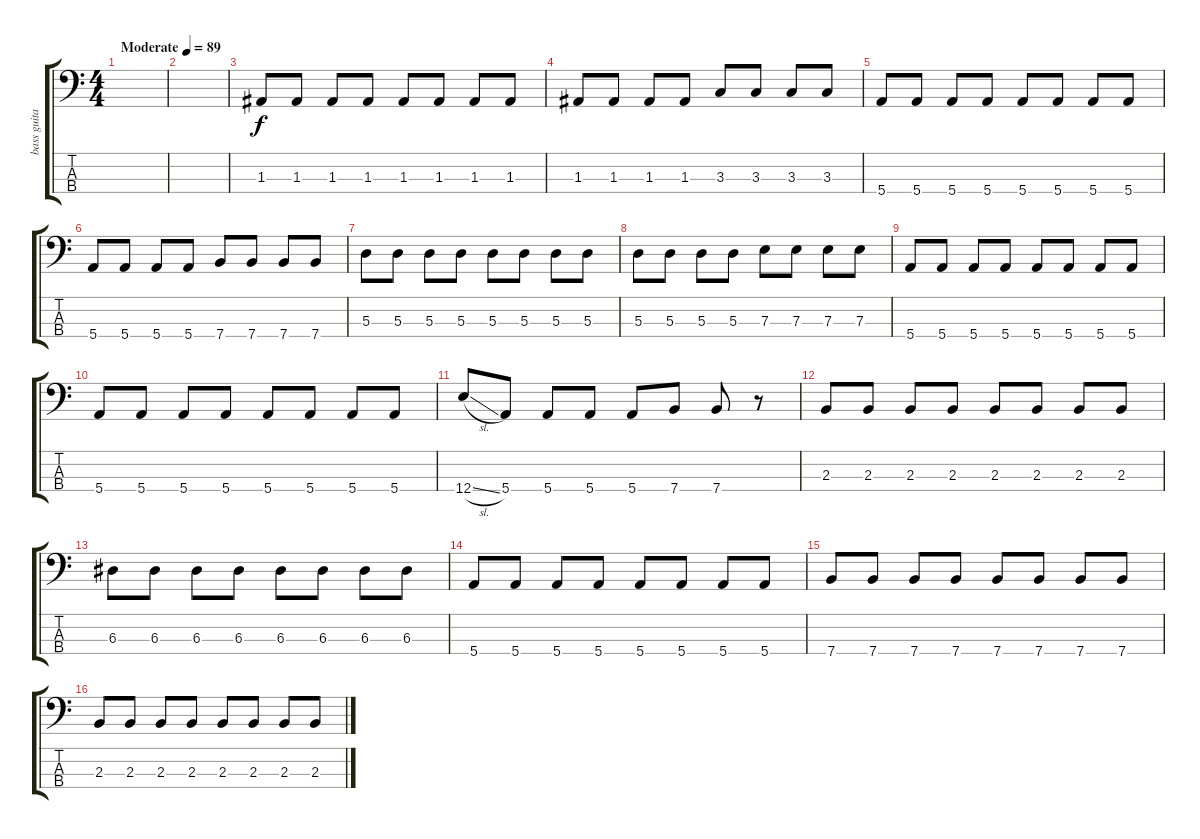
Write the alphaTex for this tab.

\track ("bass guitar" "bass guita") {instrument electricbassfinger}
\staff {score tabs}
\tuning (G2 D2 A1 E1) {hide}
\ts (4 4)
\tempo (89 "Moderate")
\clef f4
\ks c
|
|
1.3.8 1.3.8 1.3.8 1.3.8 1.3.8 1.3.8 1.3.8 1.3.8 |
1.3.8 1.3.8 1.3.8 1.3.8 3.3.8 3.3.8 3.3.8 3.3.8 |
5.4.8 5.4.8 5.4.8 5.4.8 5.4.8 5.4.8 5.4.8 5.4.8 |
5.4.8 5.4.8 5.4.8 5.4.8 7.4.8 7.4.8 7.4.8 7.4.8 |
5.3.8 5.3.8 5.3.8 5.3.8 5.3.8 5.3.8 5.3.8 5.3.8 |
5.3.8 5.3.8 5.3.8 5.3.8 7.3.8 7.3.8 7.3.8 7.3.8 |
5.4.8 5.4.8 5.4.8 5.4.8 5.4.8 5.4.8 5.4.8 5.4.8 |
5.4.8 5.4.8 5.4.8 5.4.8 5.4.8 5.4.8 5.4.8 5.4.8 |
12.4{sl}.8 5.4.8 5.4.8 5.4.8 5.4.8 7.4.8 7.4.8 r.8 |
2.3.8 2.3.8 2.3.8 2.3.8 2.3.8 2.3.8 2.3.8 2.3.8 |
6.3.8 6.3.8 6.3.8 6.3.8 6.3.8 6.3.8 6.3.8 6.3.8 |
5.4.8 5.4.8 5.4.8 5.4.8 5.4.8 5.4.8 5.4.8 5.4.8 |
7.4.8 7.4.8 7.4.8 7.4.8 7.4.8 7.4.8 7.4.8 7.4.8 |
2.3.8 2.3.8 2.3.8 2.3.8 2.3.8 2.3.8 2.3.8 2.3.8
